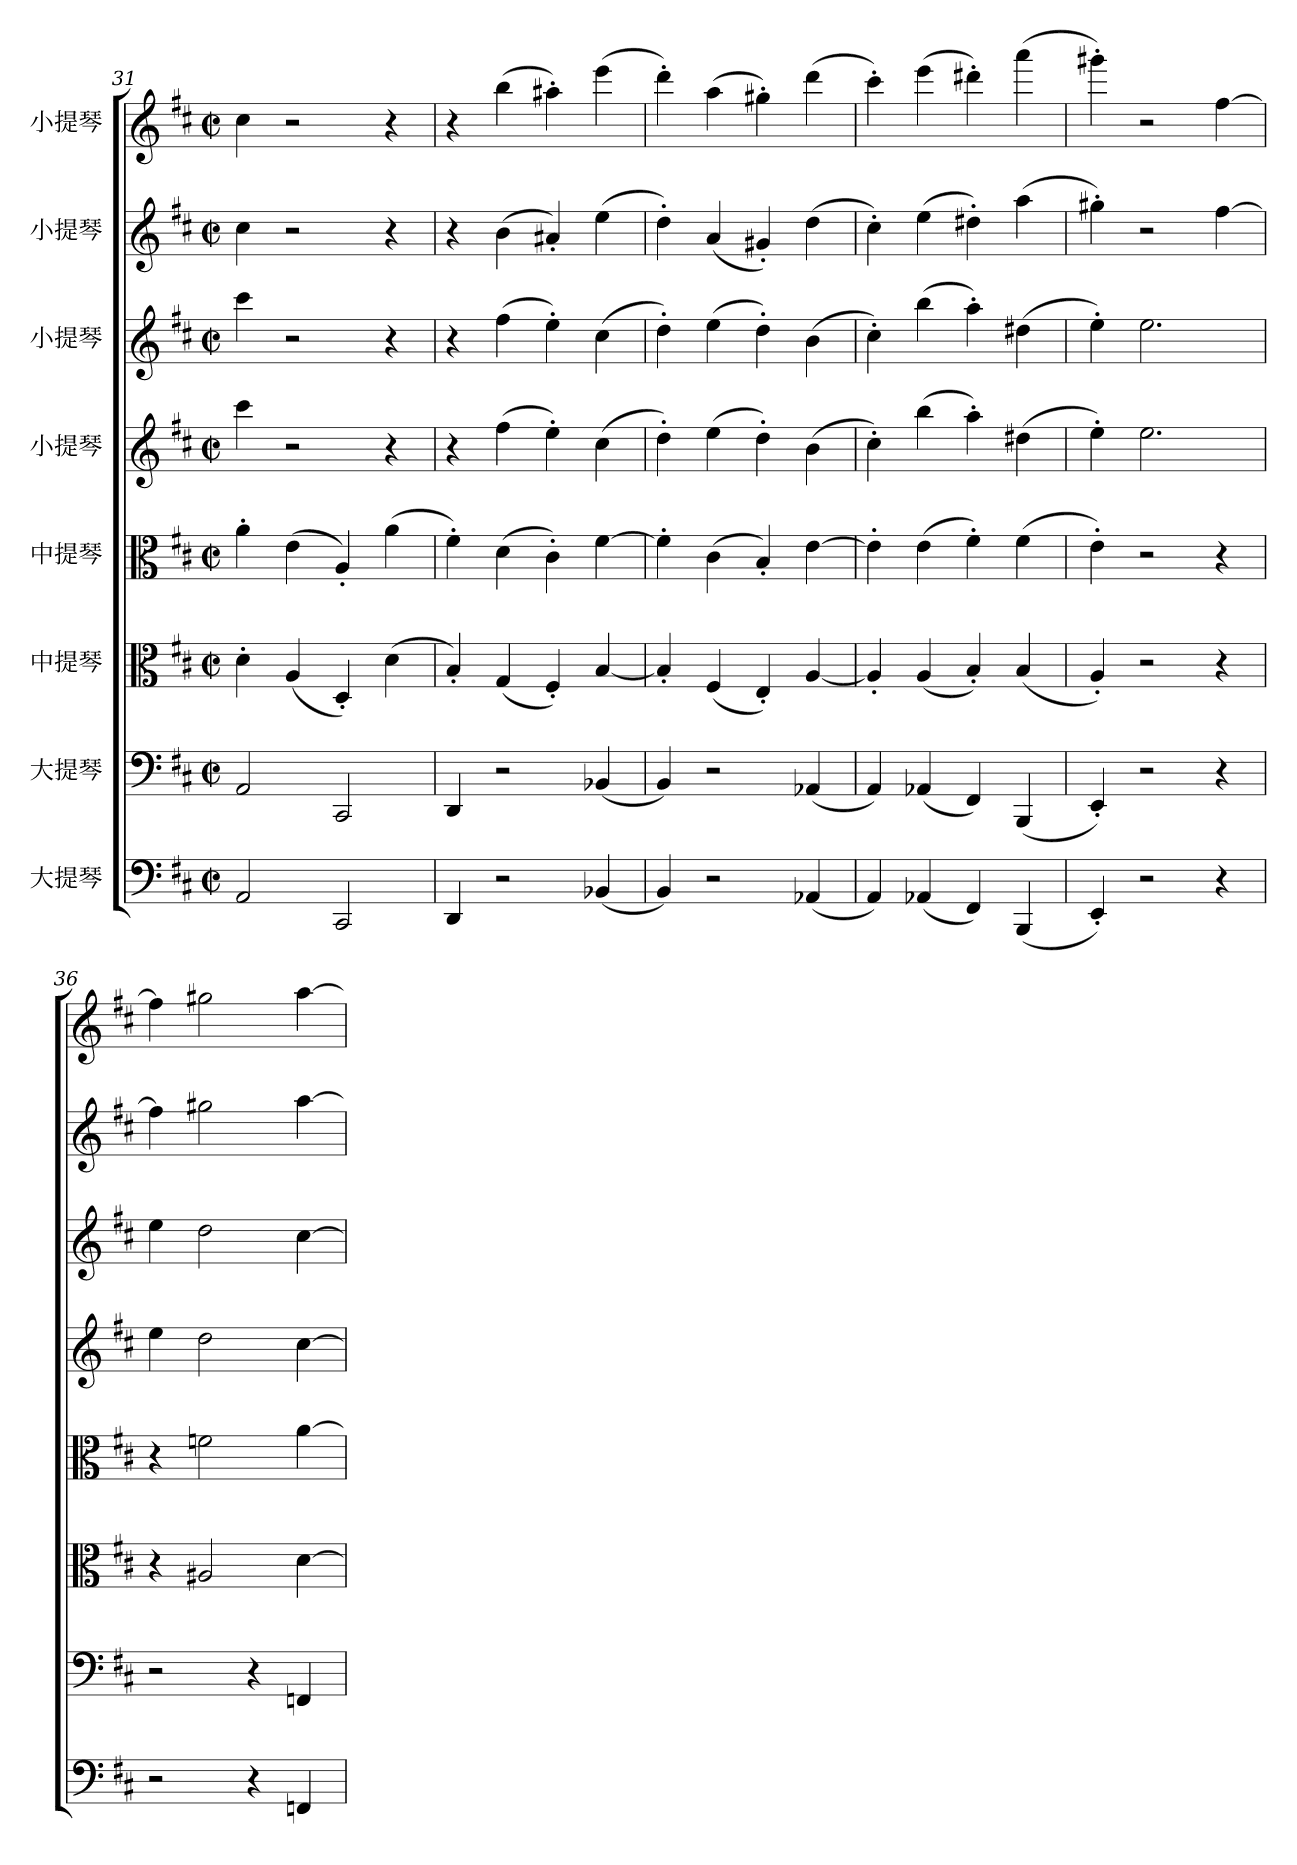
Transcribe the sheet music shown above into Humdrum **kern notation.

**kern	**kern	**kern	**kern	**kern	**kern	**kern	**kern
*part8	*part7	*part6	*part5	*part4	*part3	*part2	*part1
*staff8	*staff7	*staff6	*staff5	*staff4	*staff3	*staff2	*staff1
*I"大提琴	*I"大提琴	*I"中提琴	*I"中提琴	*I"小提琴	*I"小提琴	*I"小提琴	*I"小提琴
!!LO:PB:g=z
*clefF4	*clefF4	*clefC3	*clefC3	*clefG2	*clefG2	*clefG2	*clefG2
*k[f#c#]	*k[f#c#]	*k[f#c#]	*k[f#c#]	*k[f#c#]	*k[f#c#]	*k[f#c#]	*k[f#c#]
*M2/2	*M2/2	*M2/2	*M2/2	*M2/2	*M2/2	*M2/2	*M2/2
*met(c|)	*met(c|)	*met(c|)	*met(c|)	*met(c|)	*met(c|)	*met(c|)	*met(c|)
=31	=31	=31	=31	=31	=31	=31	=31
2AA/	2AA/	4d'\	4a'\	4ccc#\	4ccc#\	4cc#\	4cc#\
.	.	(<4A/	(>4e\	2r	2r	2r	2r
2CC#/	2CC#/	4D'/)	4A'/)	.	.	.	.
.	.	(>4d\	(>4a\	4r	4r	4r	4r
=32	=32	=32	=32	=32	=32	=32	=32
4DD/	4DD/	4B'/)	4f#'\)	4r	4r	4r	4r
2r	2r	(<4G/	(>4d\	(>4ff#\	(>4ff#\	(>4b\	(>4bb\
.	.	4F#'/)	4c#'\)	4ee'\)	4ee'\)	4a#X'/)	4aa#X'\)
(<4BB-X/	(<4BB-X/	[4B/	[4f#\	(>4cc#\	(>4cc#\	(>4ee\	(>4eee\
=33	=33	=33	=33	=33	=33	=33	=33
4BB/)	4BB/)	4B'/]	4f#'\]	4dd'\)	4dd'\)	4dd'\)	4ddd'\)
2r	2r	(<4F#/	(>4c#\	(>4ee\	(>4ee\	(<4a/	(>4aa\
.	.	4E'/)	4B'/)	4dd'\)	4dd'\)	4g#X'/)	4gg#X'\)
(<4AA-X/	(<4AA-X/	[4A/	[4e\	(>4b\	(>4b\	(>4dd\	(>4ddd\
=34	=34	=34	=34	=34	=34	=34	=34
4AA/)	4AA/)	4A'/]	4e'\]	4cc#'\)	4cc#'\)	4cc#'\)	4ccc#'\)
(<4AA-X/	(<4AA-X/	(<4A/	(>4e\	(>4bb\	(>4bb\	(>4ee\	(>4eee\
4FF#/)	4FF#/)	4B'/)	4f#'\)	4aa'\)	4aa'\)	4dd#X'\)	4ddd#X'\)
(>4BBB/	(>4BBB/	(<4B/	(>4f#\	(>4dd#X\	(>4dd#X\	(>4aa\	(>4aaa\
=35	=35	=35	=35	=35	=35	=35	=35
4EE'/)	4EE'/)	4A'/)	4e'\)	4ee'\)	4ee'\)	4gg#X'\)	4ggg#X'\)
2r	2r	2r	2r	2.ee\	2.ee\	2r	2r
4r	4r	4r	4r	.	.	[4ff#\	[4ff#\
=36	=36	=36	=36	=36	=36	=36	=36
2r	2r	4r	4r	4ee\	4ee\	4ff#\]	4ff#\]
.	.	2A#X/	2fn\	2dd\	2dd\	2gg#X\	2gg#X\
4r	4r	.	.	.	.	.	.
4FFn/	4FFn/	[4d\	[4a\	[4cc#\	[4cc#\	[4aa\	[4aa\
=	=	=	=	=	=	=	=
*-	*-	*-	*-	*-	*-	*-	*-
